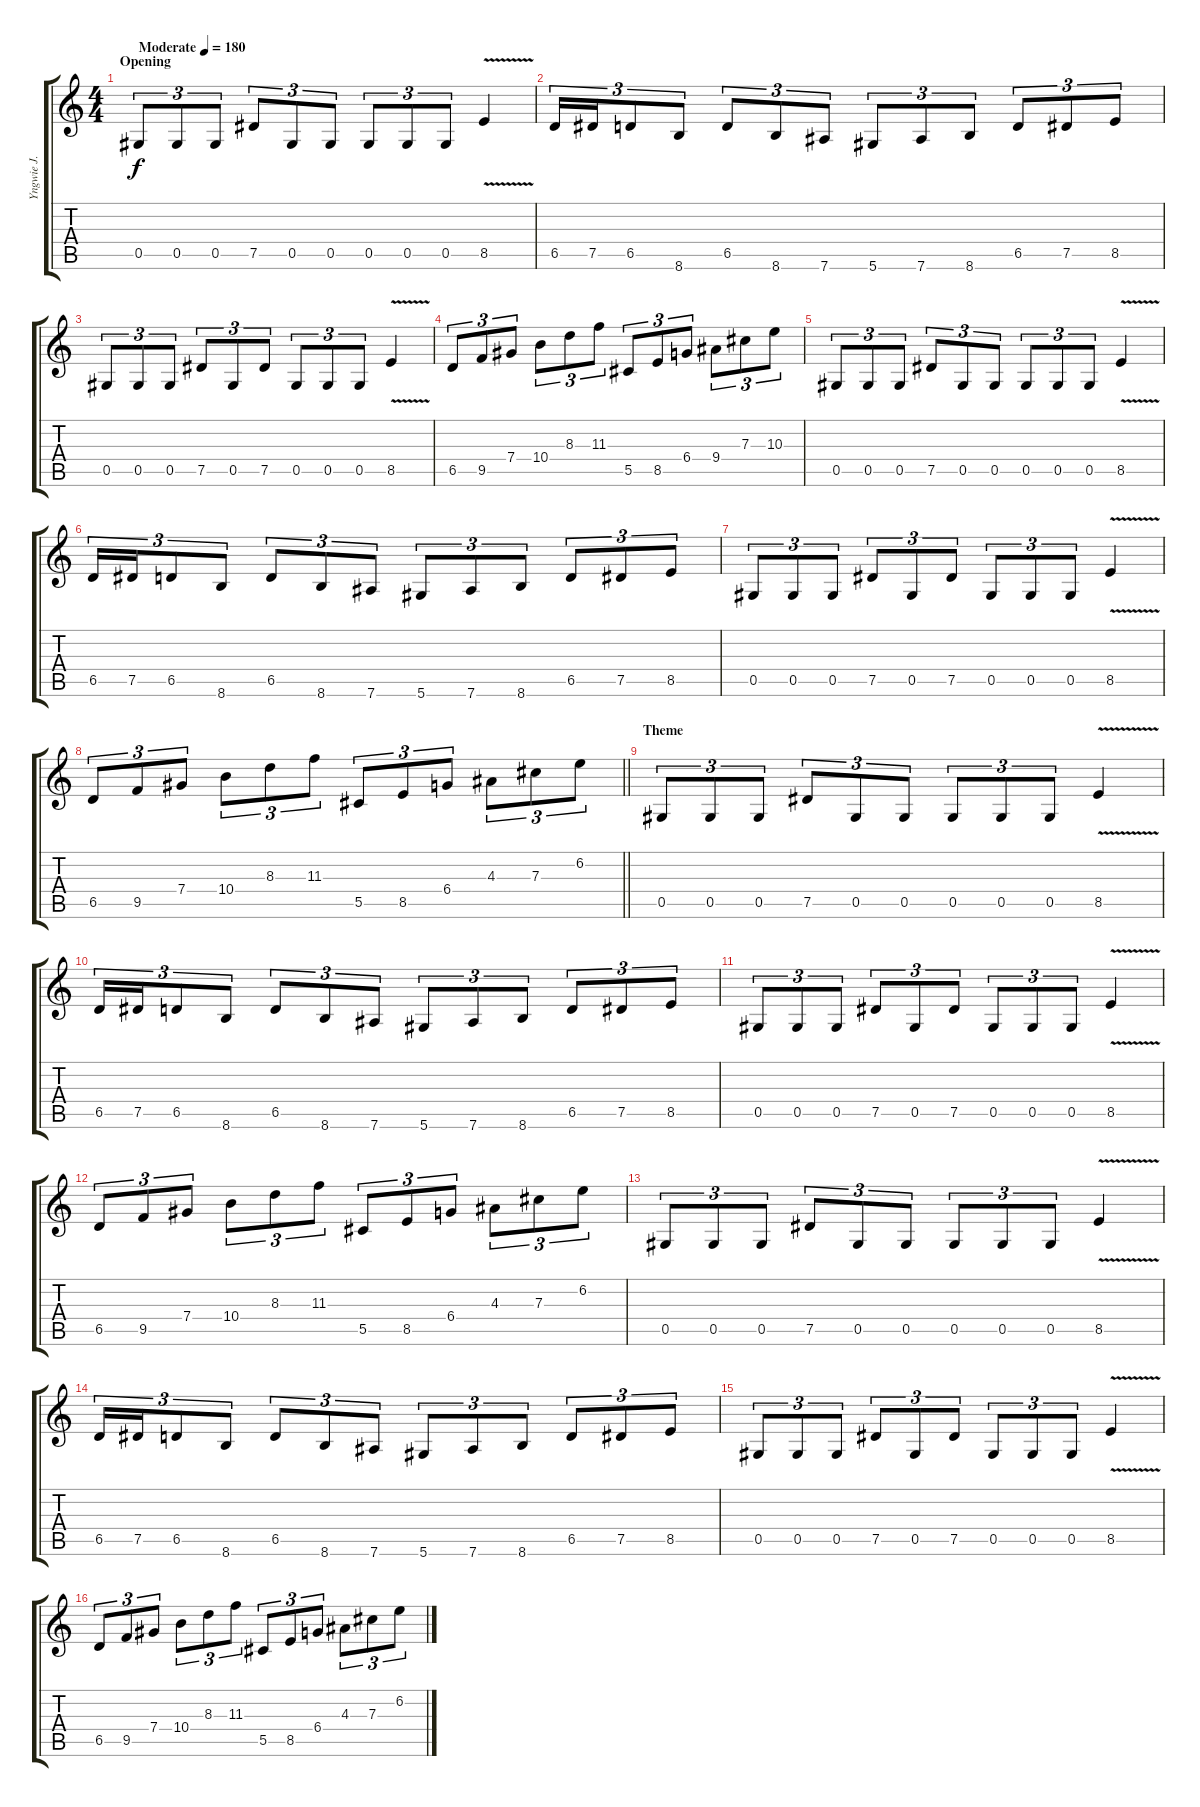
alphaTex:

\track ("Yngwie J. Malmsteen" "Yngwie J. ") {instrument distortionguitar}
\staff {score tabs}
\tuning (Eb4 Bb3 Gb3 Db3 Ab2 Eb2) {hide}
\ts (4 4)
\section ("" "Opening")
\tempo (180 "Moderate")
\clef g2
\ks c
0.5.8{tu (3 2) dy f instrument distortionguitar} 0.5.8{tu (3 2)} 0.5.8{tu (3 2)} 7.5.8{tu (3 2)} 0.5.8{tu (3 2)} 0.5.8{tu (3 2)} 0.5.8{tu (3 2)} 0.5.8{tu (3 2)} 0.5.8{tu (3 2)} 8.5{v}.4 |
6.5.16{tu (3 2)} 7.5.16{tu (3 2)} 6.5.8{tu (3 2)} 8.6.8{tu (3 2)} 6.5.8{tu (3 2)} 8.6.8{tu (3 2)} 7.6.8{tu (3 2)} 5.6.8{tu (3 2)} 7.6.8{tu (3 2)} 8.6.8{tu (3 2)} 6.5.8{tu (3 2)} 7.5.8{tu (3 2)} 8.5.8{tu (3 2)} |
0.5.8{tu (3 2)} 0.5.8{tu (3 2)} 0.5.8{tu (3 2)} 7.5.8{tu (3 2)} 0.5.8{tu (3 2)} 7.5.8{tu (3 2)} 0.5.8{tu (3 2)} 0.5.8{tu (3 2)} 0.5.8{tu (3 2)} 8.5{v}.4 |
6.5.8{tu (3 2)} 9.5.8{tu (3 2)} 7.4.8{tu (3 2)} 10.4.8{tu (3 2)} 8.3.8{tu (3 2)} 11.3.8{tu (3 2)} 5.5.8{tu (3 2)} 8.5.8{tu (3 2)} 6.4.8{tu (3 2)} 9.4.8{tu (3 2)} 7.3.8{tu (3 2)} 10.3.8{tu (3 2)} |
0.5.8{tu (3 2)} 0.5.8{tu (3 2)} 0.5.8{tu (3 2)} 7.5.8{tu (3 2)} 0.5.8{tu (3 2)} 0.5.8{tu (3 2)} 0.5.8{tu (3 2)} 0.5.8{tu (3 2)} 0.5.8{tu (3 2)} 8.5{v}.4 |
6.5.16{tu (3 2)} 7.5.16{tu (3 2)} 6.5.8{tu (3 2)} 8.6.8{tu (3 2)} 6.5.8{tu (3 2)} 8.6.8{tu (3 2)} 7.6.8{tu (3 2)} 5.6.8{tu (3 2)} 7.6.8{tu (3 2)} 8.6.8{tu (3 2)} 6.5.8{tu (3 2)} 7.5.8{tu (3 2)} 8.5.8{tu (3 2)} |
0.5.8{tu (3 2)} 0.5.8{tu (3 2)} 0.5.8{tu (3 2)} 7.5.8{tu (3 2)} 0.5.8{tu (3 2)} 7.5.8{tu (3 2)} 0.5.8{tu (3 2)} 0.5.8{tu (3 2)} 0.5.8{tu (3 2)} 8.5{v}.4 |
\barLineRight lightlight
6.5.8{tu (3 2)} 9.5.8{tu (3 2)} 7.4.8{tu (3 2)} 10.4.8{tu (3 2)} 8.3.8{tu (3 2)} 11.3.8{tu (3 2)} 5.5.8{tu (3 2)} 8.5.8{tu (3 2)} 6.4.8{tu (3 2)} 4.3.8{tu (3 2)} 7.3.8{tu (3 2)} 6.2.8{tu (3 2)} |
\section ("" "Theme")
0.5.8{tu (3 2)} 0.5.8{tu (3 2)} 0.5.8{tu (3 2)} 7.5.8{tu (3 2)} 0.5.8{tu (3 2)} 0.5.8{tu (3 2)} 0.5.8{tu (3 2)} 0.5.8{tu (3 2)} 0.5.8{tu (3 2)} 8.5{v}.4 |
6.5.16{tu (3 2)} 7.5.16{tu (3 2)} 6.5.8{tu (3 2)} 8.6.8{tu (3 2)} 6.5.8{tu (3 2)} 8.6.8{tu (3 2)} 7.6.8{tu (3 2)} 5.6.8{tu (3 2)} 7.6.8{tu (3 2)} 8.6.8{tu (3 2)} 6.5.8{tu (3 2)} 7.5.8{tu (3 2)} 8.5.8{tu (3 2)} |
0.5.8{tu (3 2)} 0.5.8{tu (3 2)} 0.5.8{tu (3 2)} 7.5.8{tu (3 2)} 0.5.8{tu (3 2)} 7.5.8{tu (3 2)} 0.5.8{tu (3 2)} 0.5.8{tu (3 2)} 0.5.8{tu (3 2)} 8.5{v}.4 |
6.5.8{tu (3 2)} 9.5.8{tu (3 2)} 7.4.8{tu (3 2)} 10.4.8{tu (3 2)} 8.3.8{tu (3 2)} 11.3.8{tu (3 2)} 5.5.8{tu (3 2)} 8.5.8{tu (3 2)} 6.4.8{tu (3 2)} 4.3.8{tu (3 2)} 7.3.8{tu (3 2)} 6.2.8{tu (3 2)} |
0.5.8{tu (3 2)} 0.5.8{tu (3 2)} 0.5.8{tu (3 2)} 7.5.8{tu (3 2)} 0.5.8{tu (3 2)} 0.5.8{tu (3 2)} 0.5.8{tu (3 2)} 0.5.8{tu (3 2)} 0.5.8{tu (3 2)} 8.5{v}.4 |
6.5.16{tu (3 2)} 7.5.16{tu (3 2)} 6.5.8{tu (3 2)} 8.6.8{tu (3 2)} 6.5.8{tu (3 2)} 8.6.8{tu (3 2)} 7.6.8{tu (3 2)} 5.6.8{tu (3 2)} 7.6.8{tu (3 2)} 8.6.8{tu (3 2)} 6.5.8{tu (3 2)} 7.5.8{tu (3 2)} 8.5.8{tu (3 2)} |
0.5.8{tu (3 2)} 0.5.8{tu (3 2)} 0.5.8{tu (3 2)} 7.5.8{tu (3 2)} 0.5.8{tu (3 2)} 7.5.8{tu (3 2)} 0.5.8{tu (3 2)} 0.5.8{tu (3 2)} 0.5.8{tu (3 2)} 8.5{v}.4 |
6.5.8{tu (3 2)} 9.5.8{tu (3 2)} 7.4.8{tu (3 2)} 10.4.8{tu (3 2)} 8.3.8{tu (3 2)} 11.3.8{tu (3 2)} 5.5.8{tu (3 2)} 8.5.8{tu (3 2)} 6.4.8{tu (3 2)} 4.3.8{tu (3 2)} 7.3.8{tu (3 2)} 6.2.8{tu (3 2)}
